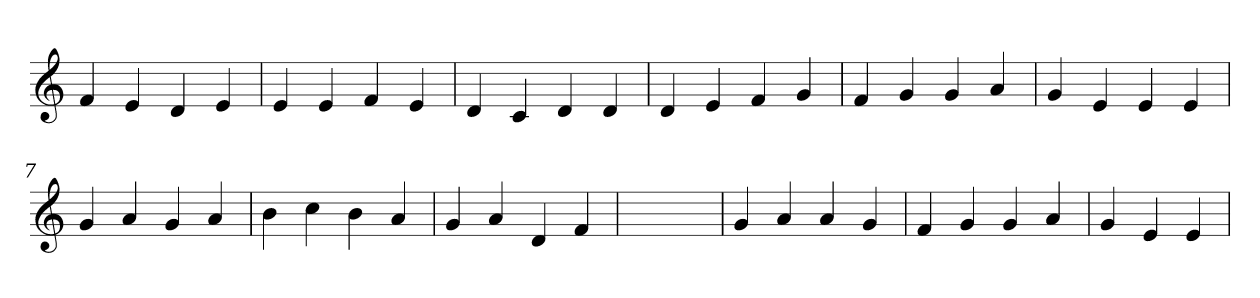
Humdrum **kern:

**kern
*part1
*staff1
*clefG2
=1
4f
4e
4d
4e
=2
4e
4e
4f
4e
=3
4d
4c
4d
4d
=4
4d
4e
4f
4g
=5
4f
4g
4g
4a
=6
4g
4e
4e
4e
=7
4g
4a
4g
4a
=8
4b
4cc
4b
4a
=9
4g
4a
4d
4f
=10
1ryy
=10
4g
4a
4a
4g
=11
4f
4g
4g
4a
=12
4g
4e
4e
=
*-
